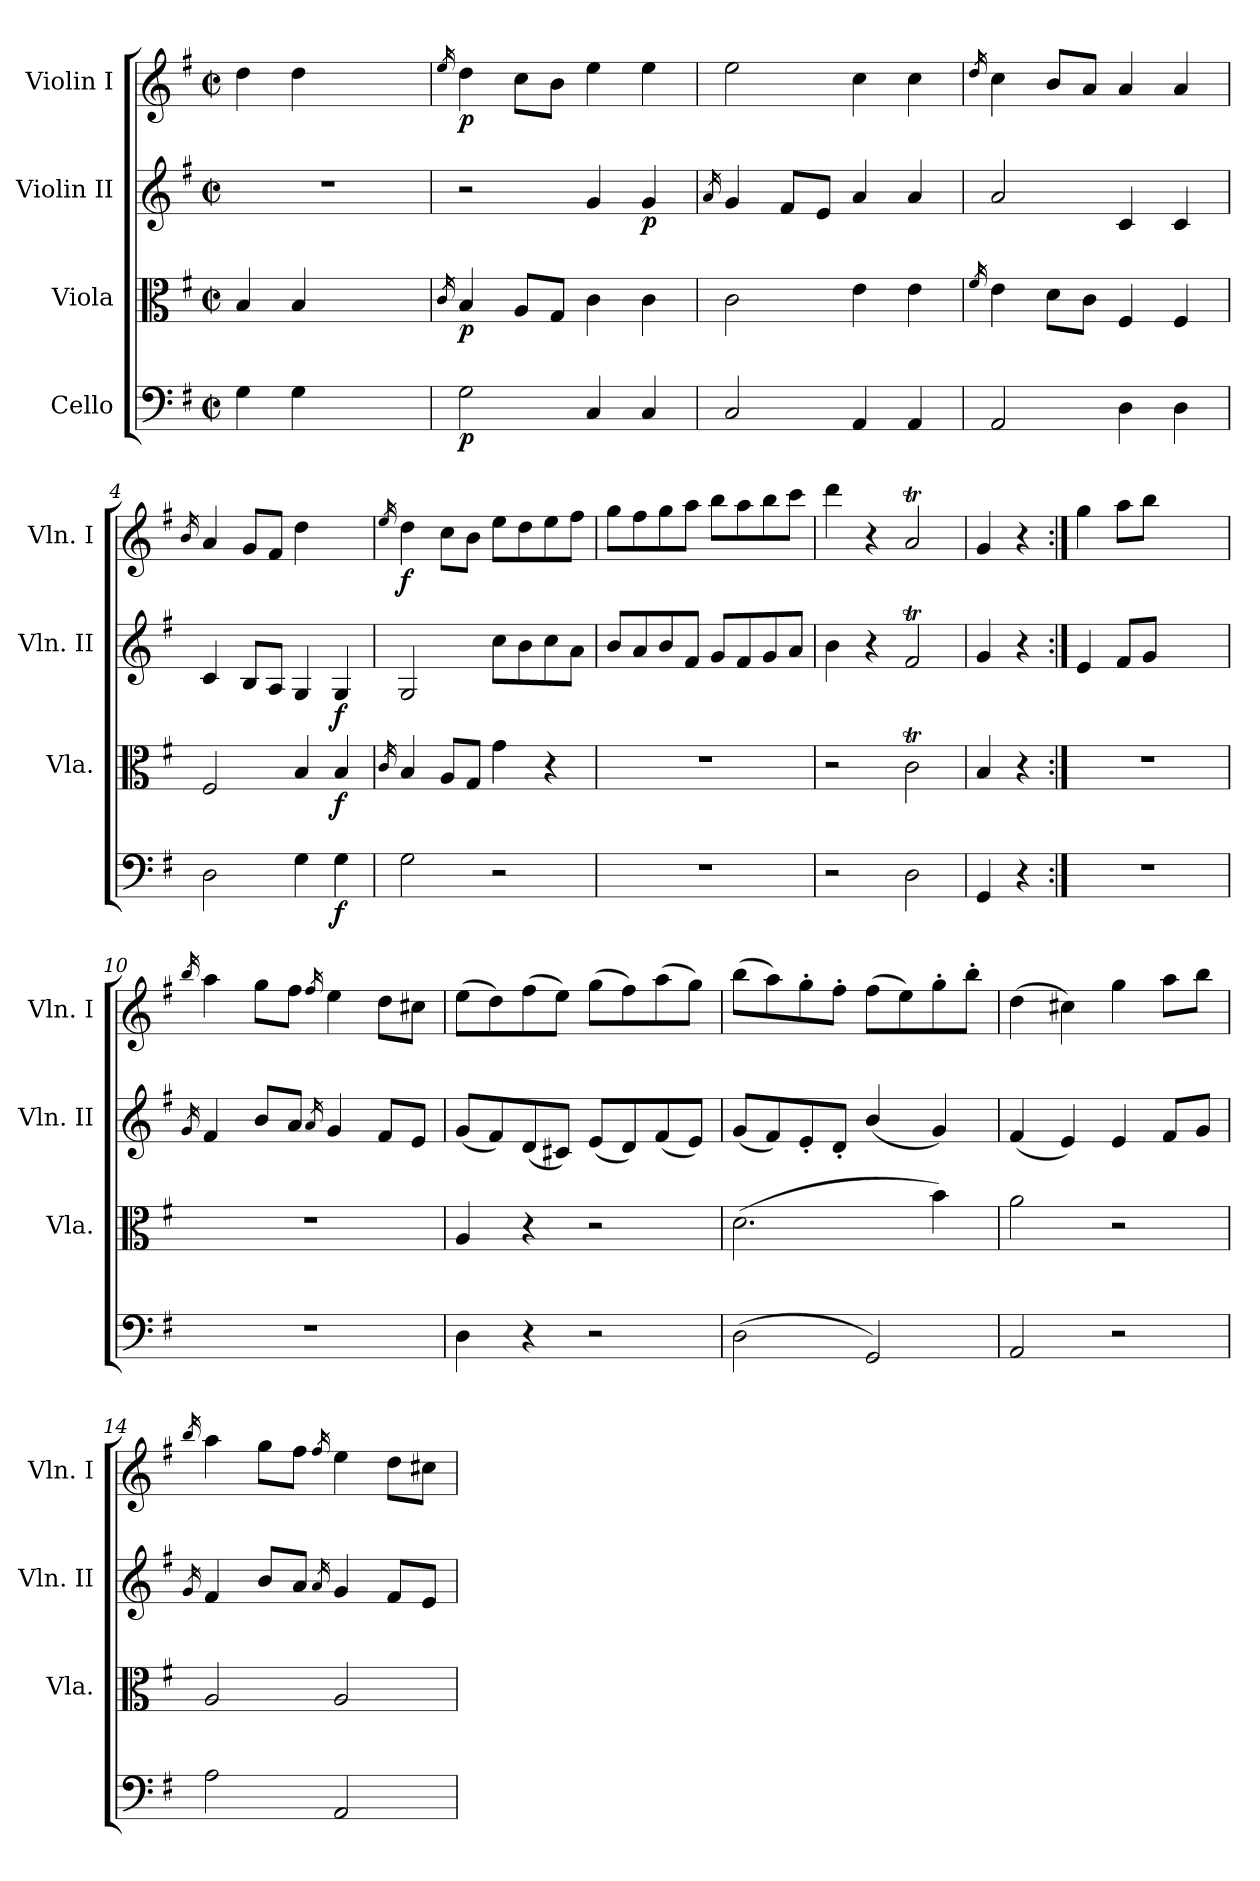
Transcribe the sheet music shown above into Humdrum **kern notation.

**kern	**dynam	**kern	**dynam	**kern	**dynam	**kern	**dynam
*part4	*part4	*part3	*part3	*part2	*part2	*part1	*part1
*staff4	*staff4	*staff3	*staff3	*staff2	*staff2	*staff1	*staff1
*I"Cello	*	*I"Viola	*	*I"Violin II	*	*I"Violin I	*
*	*	*I'Vla.	*	*I'Vln. II	*	*I'Vln. I	*
*clefF4	*	*clefC3	*	*clefG2	*	*clefG2	*
*k[f#]	*	*k[f#]	*	*k[f#]	*	*k[f#]	*
*G:	*	*G:	*	*G:	*	*G:	*
*M2/2	*	*M2/2	*	*M2/2	*	*M2/2	*
*met(c|)	*	*met(c|)	*	*met(c|)	*	*met(c|)	*
=	=	=	=	=	=	=	=
4G\	.	4B/	.	1r	.	4dd\	.
4G\	.	4B/	.	.	.	4dd\	.
2ryy	.	2ryy	.	.	.	2ryy	.
=1	=1	=1	=1	=1	=1	=1	=1
.	.	16qc/	.	.	.	16qee/	.
!	!LO:DY:b	!	!LO:DY:b	!	!	!	!LO:DY:b
2G\	p	4B/	p	2r	.	4dd\	p
.	.	8A/L	.	.	.	8cc\L	.
.	.	8G/J	.	.	.	8b\J	.
4C/	.	4c\	.	4g/	.	4ee\	.
!	!	!	!	!	!LO:DY:b	!	!
4C/	.	4c\	.	4g/	p	4ee\	.
=2	=2	=2	=2	=2	=2	=2	=2
.	.	.	.	16qa/	.	.	.
2C/	.	2c\	.	4g/	.	2ee\	.
.	.	.	.	8f#/L	.	.	.
.	.	.	.	8e/J	.	.	.
4AA/	.	4e\	.	4a/	.	4cc\	.
4AA/	.	4e\	.	4a/	.	4cc\	.
=3	=3	=3	=3	=3	=3	=3	=3
.	.	16qf#/	.	.	.	16qdd/	.
2AA/	.	4e\	.	2a/	.	4cc\	.
.	.	8d\L	.	.	.	8b\L	.
.	.	8c\J	.	.	.	8a/J	.
4D\	.	4F#/	.	4c/	.	4a/	.
4D\	.	4F#/	.	4c/	.	4a/	.
=4	=4	=4	=4	=4	=4	=4	=4
.	.	.	.	.	.	16qb/	.
2D\	.	2F#/	.	4c/	.	4a/	.
.	.	.	.	8B/L	.	8g/L	.
.	.	.	.	8A/J	.	8f#/J	.
4G\	.	4B/	.	4G/	.	4dd\	.
!	!LO:DY:b	!	!LO:DY:b	!	!LO:DY:b	!	!
4G\	f	4B/	f	4G/	f	4ryy	.
=5	=5	=5	=5	=5	=5	=5	=5
.	.	16qc/	.	.	.	16qee/	.
!	!	!	!	!	!	!	!LO:DY:b
2G\	.	4B/	.	2G/	.	4dd\	f
.	.	8A/L	.	.	.	8cc\L	.
.	.	8G/J	.	.	.	8b\J	.
2r	.	4g\	.	8cc\L	.	8ee\L	.
.	.	.	.	8b\	.	8dd\	.
.	.	4r	.	8cc\	.	8ee\	.
.	.	.	.	8a\J	.	8ff#\J	.
=6	=6	=6	=6	=6	=6	=6	=6
1r	.	1r	.	8b/L	.	8gg\L	.
.	.	.	.	8a/	.	8ff#\	.
.	.	.	.	8b/	.	8gg\	.
.	.	.	.	8f#/J	.	8aa\J	.
.	.	.	.	8g/L	.	8bb\L	.
.	.	.	.	8f#/	.	8aa\	.
.	.	.	.	8g/	.	8bb\	.
.	.	.	.	8a/J	.	8ccc\J	.
=7	=7	=7	=7	=7	=7	=7	=7
2r	.	2r	.	4b\	.	4ddd\	.
.	.	.	.	4r	.	4r	.
2D\	.	2cT\	.	2f#t/	.	2aT/	.
=8	=8	=8	=8	=8	=8	=8	=8
4GG/	.	4B/	.	4g/	.	4g/	.
4r	.	4r	.	4r	.	4r	.
=9:|!	=9:|!	=9:|!	=9:|!	=9:|!	=9:|!	=9:|!	=9:|!
1r	.	1r	.	4e/	.	4gg\	.
.	.	.	.	8f#/L	.	8aa\L	.
.	.	.	.	8g/J	.	8bb\J	.
.	.	.	.	2ryy	.	2ryy	.
=10	=10	=10	=10	=10	=10	=10	=10
.	.	.	.	16qg/	.	16qbb/	.
1r	.	1r	.	4f#/	.	4aa\	.
.	.	.	.	8b\L	.	8gg\L	.
.	.	.	.	8a/J	.	8ff#\J	.
.	.	.	.	16qa/	.	16qff#/	.
.	.	.	.	4g/	.	4ee\	.
.	.	.	.	8f#/L	.	8dd\L	.
.	.	.	.	8e/J	.	8cc#X\J	.
=11	=11	=11	=11	=11	=11	=11	=11
4D\	.	4A/	.	(8g/L	.	(8ee\L	.
.	.	.	.	8f#/)	.	8dd\)	.
4r	.	4r	.	(8d/	.	(8ff#\	.
.	.	.	.	8c#X/J)	.	8ee\J)	.
2r	.	2r	.	(8e/L	.	(8gg\L	.
.	.	.	.	8d/)	.	8ff#\)	.
.	.	.	.	(8f#/	.	(8aa\	.
.	.	.	.	8e/J)	.	8gg\J)	.
=12	=12	=12	=12	=12	=12	=12	=12
(2D\	.	(2.d\	.	(8g/L	.	(8bb\L	.
.	.	.	.	8f#/)	.	8aa\)	.
.	.	.	.	8e'/	.	8gg'\	.
.	.	.	.	8d'/J	.	8ff#'\J	.
2GG/)	.	.	.	(4b/	.	(8ff#\L	.
.	.	.	.	.	.	8ee\)	.
.	.	4b\)	.	4g/)	.	8gg'\	.
.	.	.	.	.	.	8bb'\J	.
=13	=13	=13	=13	=13	=13	=13	=13
2AA/	.	2a\	.	(4f#/	.	(4dd\	.
.	.	.	.	4e/)	.	4cc#X\)	.
2r	.	2r	.	4e/	.	4gg\	.
.	.	.	.	8f#/L	.	8aa\L	.
.	.	.	.	8g/J	.	8bb\J	.
=14	=14	=14	=14	=14	=14	=14	=14
.	.	.	.	16qg/	.	16qbb/	.
2A\	.	2A/	.	4f#/	.	4aa\	.
.	.	.	.	8b\L	.	8gg\L	.
.	.	.	.	8a/J	.	8ff#\J	.
.	.	.	.	16qa/	.	16qff#/	.
2AA/	.	2A/	.	4g/	.	4ee\	.
.	.	.	.	8f#/L	.	8dd\L	.
.	.	.	.	8e/J	.	8cc#X\J	.
=	=	=	=	=	=	=	=
*-	*-	*-	*-	*-	*-	*-	*-
